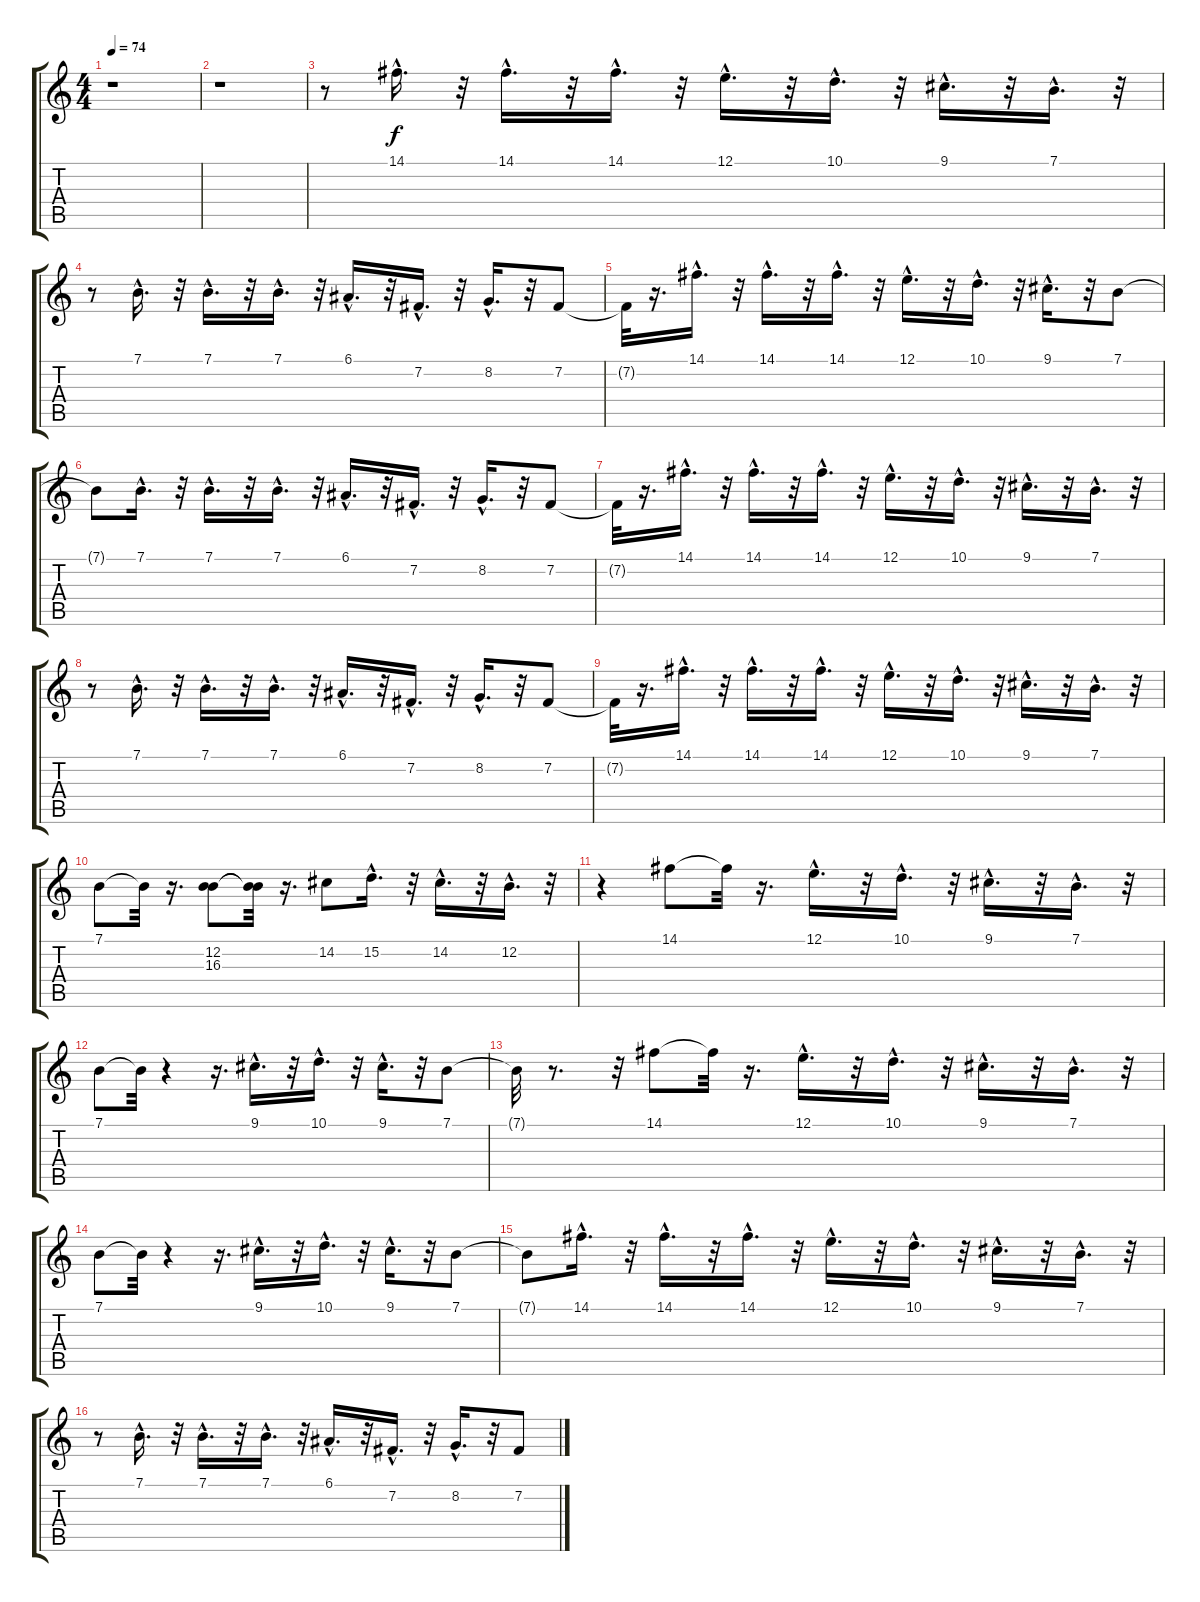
\track "" {instrument panflute}
\staff {score tabs}
\tuning (E4 B3 G3 D3 A2 E2) {hide}
\ts (4 4)
\tempo 74
\clef g2
\ks c
r.1{dy f instrument panflute} |
r.1 |
r.8 14.1{hac}.16{d} r.32 14.1{hac}.16{d} r.32 14.1{hac}.16{d} r.32 12.1{hac}.16{d} r.32 10.1{hac}.16{d} r.32 9.1{hac}.16{d} r.32 7.1{hac}.16{d} r.32 |
r.8 7.1{hac}.16{d} r.32 7.1{hac}.16{d} r.32 7.1{hac}.16{d} r.32 6.1{hac}.16{d} r.32 7.2{hac}.16{d} r.32 8.2{hac}.16{d} r.32 7.2.8 |
7.2{t}.32 r.16{d} 14.1{hac}.16{d} r.32 14.1{hac}.16{d} r.32 14.1{hac}.16{d} r.32 12.1{hac}.16{d} r.32 10.1{hac}.16{d} r.32 9.1{hac}.16{d} r.32 7.1.8 |
7.1{t}.8 7.1{hac}.16{d} r.32 7.1{hac}.16{d} r.32 7.1{hac}.16{d} r.32 6.1{hac}.16{d} r.32 7.2{hac}.16{d} r.32 8.2{hac}.16{d} r.32 7.2.8 |
7.2{t}.32 r.16{d} 14.1{hac}.16{d} r.32 14.1{hac}.16{d} r.32 14.1{hac}.16{d} r.32 12.1{hac}.16{d} r.32 10.1{hac}.16{d} r.32 9.1{hac}.16{d} r.32 7.1{hac}.16{d} r.32 |
r.8 7.1{hac}.16{d} r.32 7.1{hac}.16{d} r.32 7.1{hac}.16{d} r.32 6.1{hac}.16{d} r.32 7.2{hac}.16{d} r.32 8.2{hac}.16{d} r.32 7.2.8 |
7.2{t}.32 r.16{d} 14.1{hac}.16{d} r.32 14.1{hac}.16{d} r.32 14.1{hac}.16{d} r.32 12.1{hac}.16{d} r.32 10.1{hac}.16{d} r.32 9.1{hac}.16{d} r.32 7.1{hac}.16{d} r.32 |
7.1.8 7.1{t}.32 r.16{d} (12.2 16.3).8 (12.2{t} 16.3{t}).32 r.16{d} 14.2.8 15.2{hac}.16{d} r.32 14.2{hac}.16{d} r.32 12.2{hac}.16{d} r.32 |
r.4 14.1.8 14.1{t}.32 r.16{d} 12.1{hac}.16{d} r.32 10.1{hac}.16{d} r.32 9.1{hac}.16{d} r.32 7.1{hac}.16{d} r.32 |
7.1.8 7.1{t}.32 r.4 r.16{d} 9.1{hac}.16{d} r.32 10.1{hac}.16{d} r.32 9.1{hac}.16{d} r.32 7.1.8 |
7.1{t}.32 r.8{d} r.32 14.1.8 14.1{t}.32 r.16{d} 12.1{hac}.16{d} r.32 10.1{hac}.16{d} r.32 9.1{hac}.16{d} r.32 7.1{hac}.16{d} r.32 |
7.1.8 7.1{t}.32 r.4 r.16{d} 9.1{hac}.16{d} r.32 10.1{hac}.16{d} r.32 9.1{hac}.16{d} r.32 7.1.8 |
7.1{t}.8 14.1{hac}.16{d} r.32 14.1{hac}.16{d} r.32 14.1{hac}.16{d} r.32 12.1{hac}.16{d} r.32 10.1{hac}.16{d} r.32 9.1{hac}.16{d} r.32 7.1{hac}.16{d} r.32 |
r.8 7.1{hac}.16{d} r.32 7.1{hac}.16{d} r.32 7.1{hac}.16{d} r.32 6.1{hac}.16{d} r.32 7.2{hac}.16{d} r.32 8.2{hac}.16{d} r.32 7.2.8
